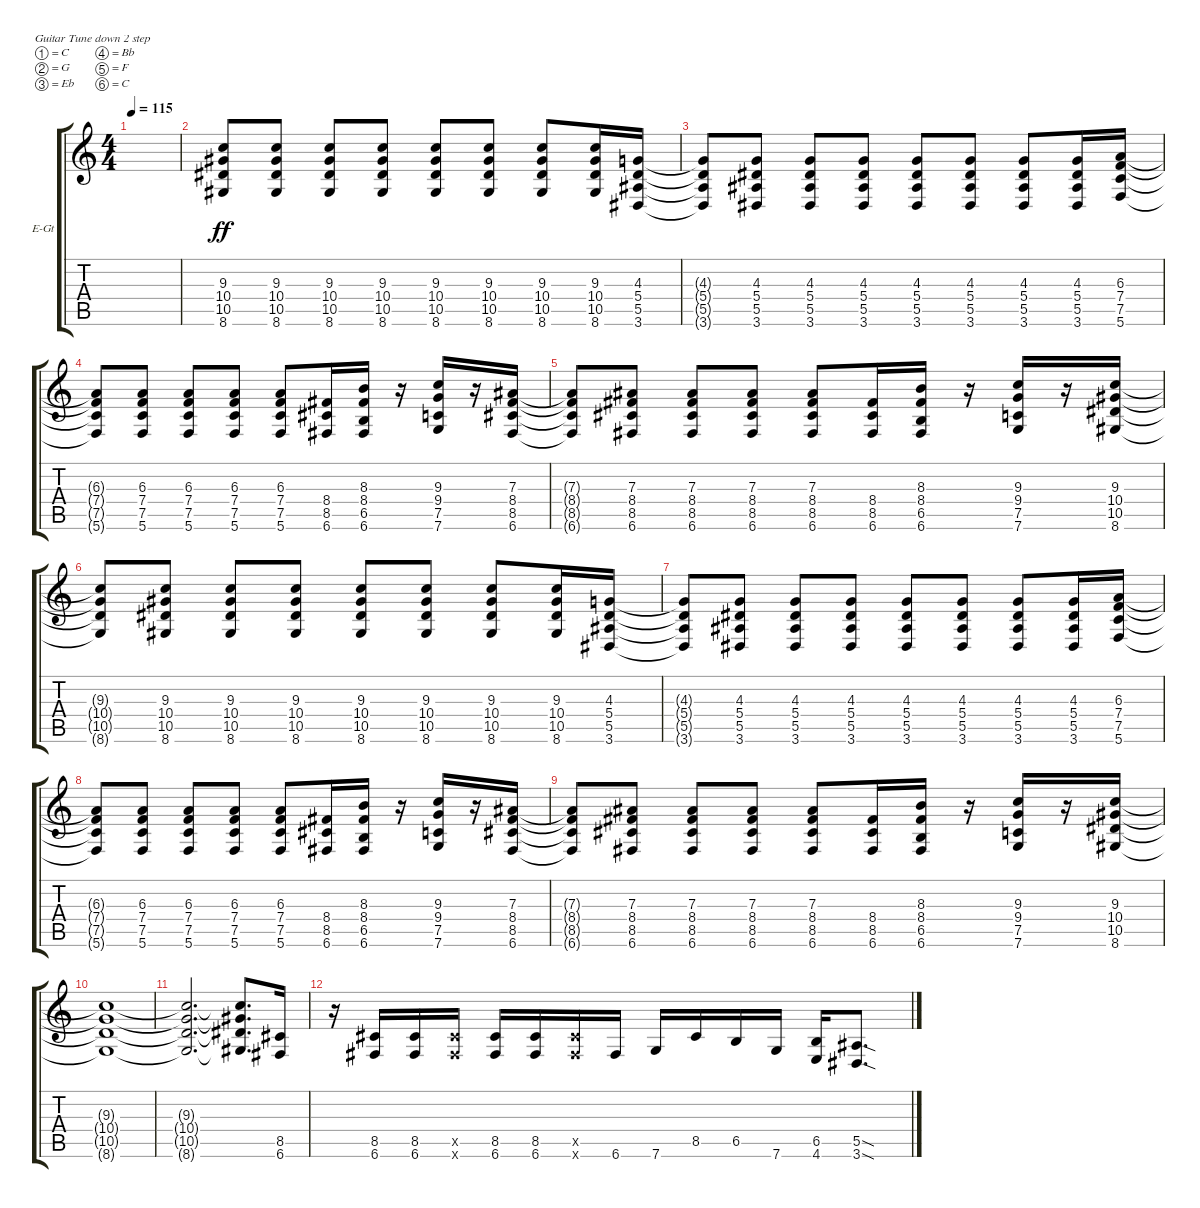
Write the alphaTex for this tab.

\bracketExtendMode groupsimilarinstruments
\firstSystemTrackNameOrientation horizontal
\otherSystemsTrackNameOrientation horizontal
\track ("Electric Guitar 2" "E-Gt") {instrument distortionguitar}
\staff {score tabs}
\tuning (C4 G3 Eb3 Bb2 F2 C2)
\ts (4 4)
\tempo 115
\clef g2
\ks c
|
(8.6 10.5 10.4 9.3).8{dy ff} (8.6 10.5 10.4 9.3).8 (8.6 10.5 10.4 9.3).8 (8.6 10.5 10.4 9.3).8 (8.6 10.5 10.4 9.3).8 (8.6 10.5 10.4 9.3).8 (8.6 10.5 10.4 9.3).8 (8.6 10.5 10.4 9.3).16 (3.6 5.5 5.4 4.3).16 |
(3.6{t} 5.5{t} 5.4{t} 4.3{t}).8 (3.6 5.5 5.4 4.3).8 (3.6 5.5 5.4 4.3).8 (3.6 5.5 5.4 4.3).8 (3.6 5.5 5.4 4.3).8 (3.6 5.5 5.4 4.3).8 (3.6 5.5 5.4 4.3).8 (3.6 5.5 5.4 4.3).16 (5.6 7.5 7.4 6.3).16 |
(6.3{t} 7.4{t} 7.5{t} 5.6{t}).8 (5.6 7.5 7.4 6.3).8 (5.6 7.5 7.4 6.3).8 (5.6 7.5 7.4 6.3).8 (5.6 7.5 7.4 6.3).8 (6.6 8.5 8.4).16 (6.6 6.5 8.4 8.3).16 r.16 (7.6 7.5 9.4 9.3).16 r.16 (6.6 8.5 8.4 7.3).16 |
(7.3{t} 8.4{t} 8.5{t} 6.6{t}).8 (6.6 8.5 8.4 7.3).8 (6.6 8.5 8.4 7.3).8 (6.6 8.5 8.4 7.3).8 (6.6 8.5 8.4 7.3).8 (6.6 8.5 8.4).16 (6.6 6.5 8.4 8.3).16 r.16 (7.6 7.5 9.4 9.3).16 r.16 (8.6 10.5 10.4 9.3).16 |
(8.6{t} 10.5{t} 10.4{t} 9.3{t}).8 (8.6 10.5 10.4 9.3).8 (8.6 10.5 10.4 9.3).8 (8.6 10.5 10.4 9.3).8 (8.6 10.5 10.4 9.3).8 (8.6 10.5 10.4 9.3).8 (8.6 10.5 10.4 9.3).8 (8.6 10.5 10.4 9.3).16 (3.6 5.5 5.4 4.3).16 |
(3.6{t} 5.5{t} 5.4{t} 4.3{t}).8 (3.6 5.5 5.4 4.3).8 (3.6 5.5 5.4 4.3).8 (3.6 5.5 5.4 4.3).8 (3.6 5.5 5.4 4.3).8 (3.6 5.5 5.4 4.3).8 (3.6 5.5 5.4 4.3).8 (3.6 5.5 5.4 4.3).16 (5.6 7.5 7.4 6.3).16 |
(6.3{t} 7.4{t} 7.5{t} 5.6{t}).8 (5.6 7.5 7.4 6.3).8 (5.6 7.5 7.4 6.3).8 (5.6 7.5 7.4 6.3).8 (5.6 7.5 7.4 6.3).8 (6.6 8.5 8.4).16 (6.6 6.5 8.4 8.3).16 r.16 (7.6 7.5 9.4 9.3).16 r.16 (6.6 8.5 8.4 7.3).16 |
(7.3{t} 8.4{t} 8.5{t} 6.6{t}).8 (6.6 8.5 8.4 7.3).8 (6.6 8.5 8.4 7.3).8 (6.6 8.5 8.4 7.3).8 (6.6 8.5 8.4 7.3).8 (6.6 8.5 8.4).16 (6.6 6.5 8.4 8.3).16 r.16 (7.6 7.5 9.4 9.3).16 r.16 (8.6 10.5 10.4 9.3).16 |
(8.6{t} 10.5{t} 10.4{t} 9.3{t}).1 |
(8.6{t} 10.5{t} 10.4{t} 9.3{t}).2{d} (8.6{t} 10.5{t} 10.4{t} 9.3{t}).8{d} (6.6 8.5).16 |
r.16 (6.6 8.5).16 (6.6 8.5).16 (6.6{x} 8.5{x}).16 (6.6 8.5).16 (6.6 8.5).16 (6.6{x} 8.5{x}).16 6.6.16 7.6.16 8.5.16 6.5.16 7.6.16 (4.6 6.5).16 (3.6{sod} 5.5{sod}).8{d}
